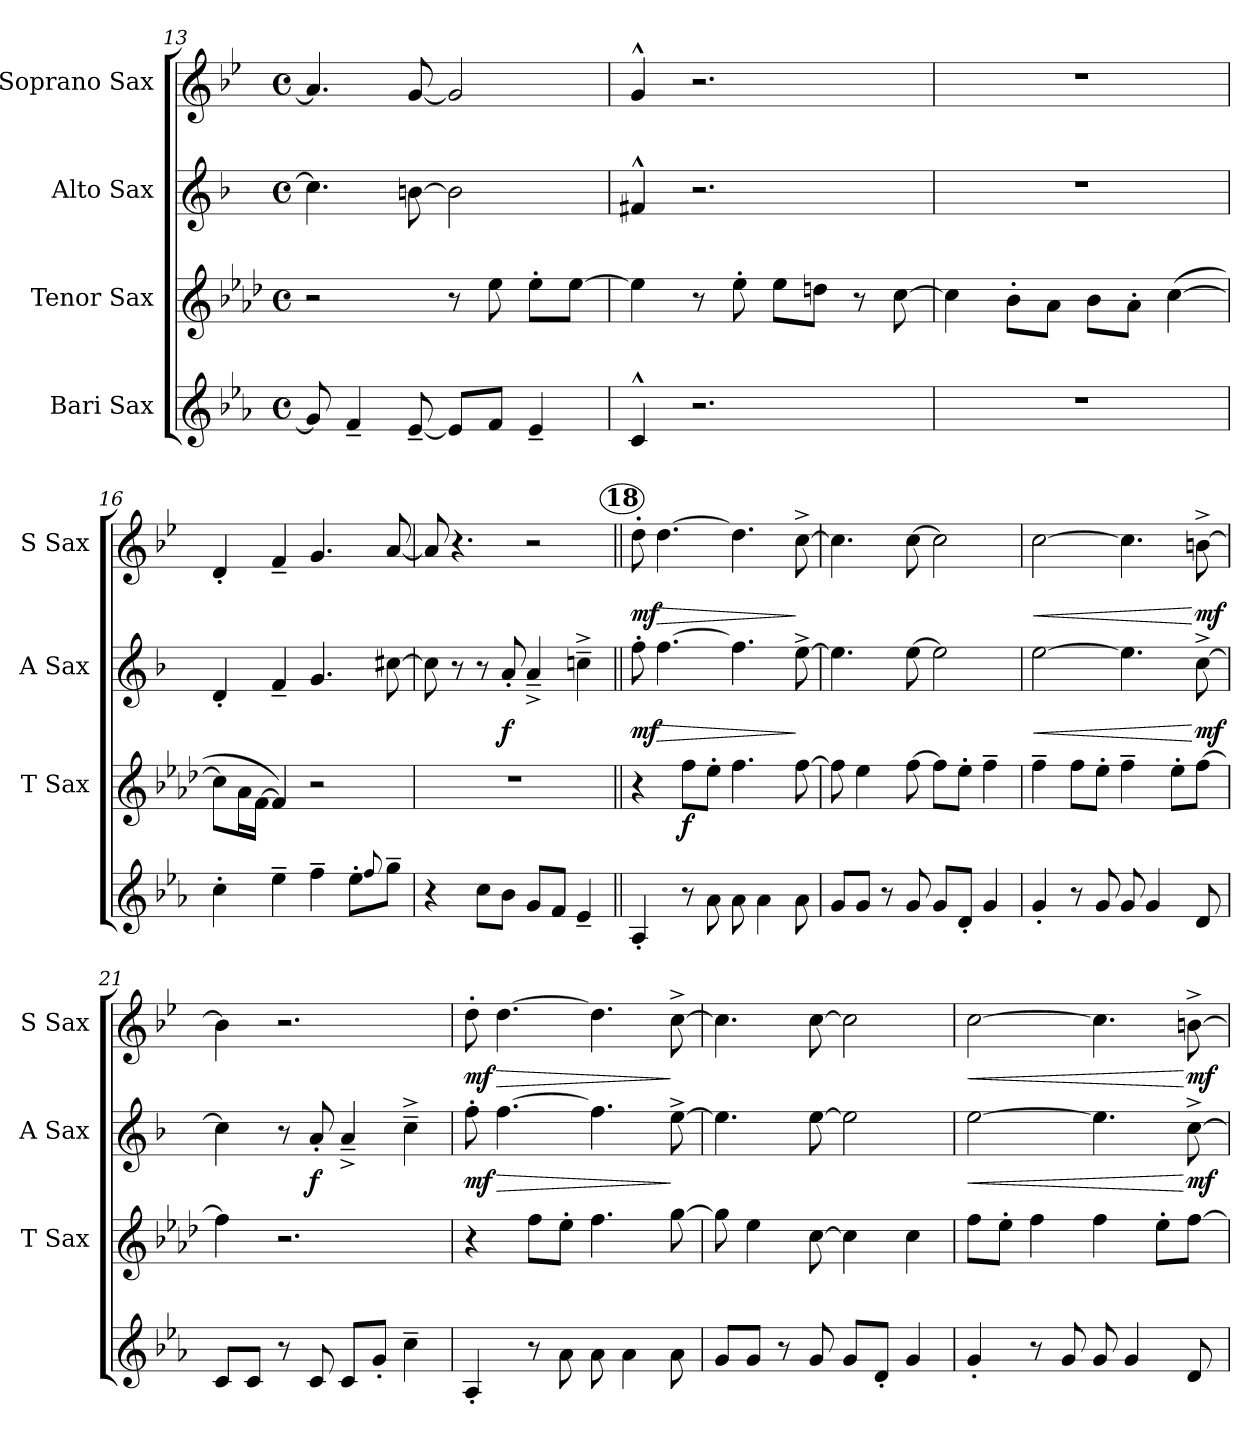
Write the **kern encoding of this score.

**kern	**kern	**dynam	**kern	**dynam	**kern	**dynam
*part4	*part3	*part3	*part2	*part2	*part1	*part1
*staff4	*staff3	*staff3	*staff2	*staff2	*staff1	*staff1
*I"Bari Sax	*I"Tenor Sax	*	*I"Alto Sax	*	*I"Soprano Sax	*
*	*I'T Sax	*	*I'A Sax	*	*I'S Sax	*
*clefG2	*clefG2	*	*clefG2	*	*clefG2	*
*ITrd8c14	*ITrd8c14	*	*ITrd5c9	*	*ITrd1c2	*
*k[b-e-a-]	*k[b-e-a-d-]	*	*k[b-e-a-d-]	*	*k[b-e-a-d-]	*
*E-:	*A-:	*	*A-:	*	*A-:	*
*M4/4	*M4/4	*	*M4/4	*	*M4/4	*
*met(c)	*met(c)	*	*met(c)	*	*met(c)	*
=13	=13	=13	=13	=13	=13	=13
8G/]	2r	.	4.e\]	.	4.g/]	.
4F~</	.	.	.	.	.	.
[8E-~</	.	.	[8dn\	.	[8f/	.
8E-/L]	8r	.	2d\]	.	2f/]	.
8F/J	8e-\	.	.	.	.	.
4E-~</	8e-'>\L	.	.	.	.	.
.	[8e-\J	.	.	.	.	.
!!LO:PB:g=z
=14	=14	=14	=14	=14	=14	=14
4C^^>/	4e-\]	.	4An^^>/	.	4f^^>/	.
2.r	8r	.	2.r	.	2.r	.
.	8e-'>\	.	.	.	.	.
.	8e-\L	.	.	.	.	.
.	8dn\J	.	.	.	.	.
.	8r	.	.	.	.	.
.	[8c\	.	.	.	.	.
=15	=15	=15	=15	=15	=15	=15
1r	4c\]	.	1r	.	1r	.
.	8B-'>\L	.	.	.	.	.
.	8A-\J	.	.	.	.	.
.	8B-\L	.	.	.	.	.
.	8A-'>\J	.	.	.	.	.
.	(>[4c\	.	.	.	.	.
=16	=16	=16	=16	=16	=16	=16
4c'>\	8c\L]	.	4F'</	.	4c'</	.
.	16A-\L	.	.	.	.	.
.	[16F\JJ	.	.	.	.	.
4e-~>\	4F/])	.	4A-i~</	.	4e-~</	.
4f~>\	2r	.	4.B-/	.	4.f/	.
8e-'>\L	.	.	.	.	.	.
8qqf/	.	.	.	.	.	.
8g~>\J	.	.	[8en\	.	[8g/	.
=17	=17	=17	=17	=17	=17	=17
4r	1r	.	8e\]	.	8g/]	.
.	.	.	8r	.	4.r	.
8c\L	.	.	8r	.	.	.
!	!	!	!	!LO:DY:b	!	!
8B-\J	.	.	8c'</	f	.	.
8G/L	.	.	4c^<~</	.	2r	.
8F/J	.	.	.	.	.	.
4E-~</	.	.	4e-X^>~>\	.	.	.
!!LO:REH:place=s1:a:B:enc=circle:fs=11.9:t=18
=18||	=18||	=18||	=18||	=18||	=18||	=18||
!	!	!	!	!LO:DY:b	!	!LO:DY:b
4AA-'</	4r	.	8a-'>\	mf	8cc'>\	mf
!	!	!	!	!LO:HP:b	!	!LO:HP:b
.	.	.	[4.a-\	>	[4.cc\	>
!	!	!LO:DY:b	!	!	!	!
8r	8f\L	f	.	.	.	.
8A-\	8e-'>\J	.	.	.	.	.
8A-\	4.f\	.	4.a-\]	.	4.cc\]	.
4A-\	.	.	.	.	.	.
8A-\	[8f\	.	[8g^>\	]	[8b-^>\	]
=19	=19	=19	=19	=19	=19	=19
8G/L	8f\]	.	4.g\]	.	4.b-\]	.
8G/J	4e-\	.	.	.	.	.
8r	.	.	.	.	.	.
8G/	[8f\	.	[8g\	.	[8b-\	.
8G/L	8f\L]	.	2g\]	.	2b-\]	.
8D'</J	8e-'>\J	.	.	.	.	.
4G/	4f~>\	.	.	.	.	.
!!LO:LB:g=z
=20	=20	=20	=20	=20	=20	=20
!	!	!	!	!LO:HP:b	!	!LO:HP:b
4G'</	4f~>\	.	(<[2g\	<	(<[2b-\	<
8r	8f\L	.	.	.	.	.
8G/	8e-'>\J	.	.	.	.	.
8G/	4f~>\	.	4.g\]	.	4.b-\]	.
4G/	.	.	.	.	.	.
.	8e-'>\L	.	.	.	.	.
!	!	!	!	!LO:DY:n=1:b	!	!LO:DY:n=1:b
8D/	[8f\J	.	[8e-^>\	[ mf	[8an^>\	[ mf
=21	=21	=21	=21	=21	=21	=21
8C/L	4f\]	.	4e-\]	.	4a\]	.
8C/J	.	.	.	.	.	.
8r	2.r	.	8r	.	2.r	.
!	!	!	!	!LO:DY:b	!	!
8C/	.	.	8c'</	f	.	.
8C/L	.	.	4c^<~</	.	.	.
8G'</J	.	.	.	.	.	.
4c~>\	.	.	4e-^>~>\	.	.	.
=22	=22	=22	=22	=22	=22	=22
!	!	!	!	!LO:DY:b	!	!LO:DY:b
4AA-'</	4r	.	8a-'>\	mf	8cc'>\	mf
!	!	!	!	!LO:HP:b	!	!LO:HP:b
.	.	.	[4.a-\	>	[4.cc\	>
8r	8f\L	.	.	.	.	.
8A-\	8e-'>\J	.	.	.	.	.
8A-\	4.f\	.	4.a-\]	.	4.cc\]	.
4A-\	.	.	.	.	.	.
8A-\	[8g\	.	[8g^>\	]	[8b-^>\	]
=23	=23	=23	=23	=23	=23	=23
8G/L	8g\]	.	4.g\]	.	4.b-\]	.
8G/J	4e-\	.	.	.	.	.
8r	.	.	.	.	.	.
8G/	[8c\	.	[8g\	.	[8b-\	.
8G/L	4c\]	.	2g\]	.	2b-\]	.
8D'</J	.	.	.	.	.	.
4G/	4c\	.	.	.	.	.
=24	=24	=24	=24	=24	=24	=24
!	!	!	!	!LO:HP:b	!	!LO:HP:b
4G'</	8f\L	.	(<[2g\	<	(<[2b-\	<
.	8e-'>\J	.	.	.	.	.
8r	4f\	.	.	.	.	.
8G/	.	.	.	.	.	.
8G/	4f\	.	4.g\]	.	4.b-\]	.
4G/	.	.	.	.	.	.
.	8e-'>\L	.	.	.	.	.
!	!	!	!	!LO:DY:n=1:b	!	!LO:DY:n=1:b
8D/	[8f\J	.	[8e-^>\	[ mf	[8an^>\	[ mf
=	=	=	=	=	=	=
*-	*-	*-	*-	*-	*-	*-
